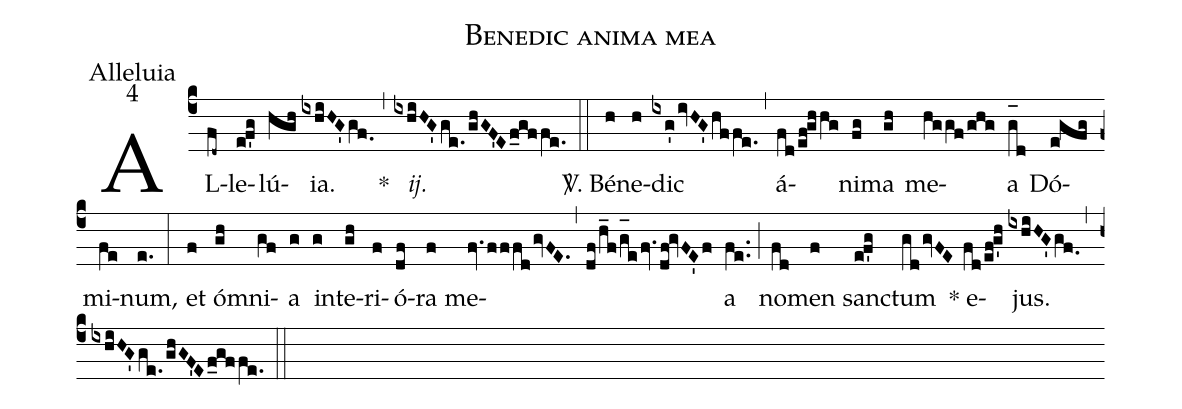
name:Benedic anima mea;
office-part:Alleluia;
mode:4;
%%
(c4) AL(fd~)le(ef'g)lú(hgh){ia}.(ixhiHG'gf.0) <clear>*(,) <i>ij.</i>(ixhiHG'ge./ghGF'Ef_gffe.) (::) <sp>V/</sp>. Bé(h)ne(h)dic(ixg'ivHG'hffe.) (,) á(fd/ef!ghhg)ni(fg)ma(gh) me(hggf/ghg)a(g_[oh:h]d) Dó(e!gfg)mi(fe)num,(e.) (:) et(f) ó(gh)mni(gf)a(g) in(g)te(gh)ri(f)ó(df)ra(f) me(fv.fffdgvFE.)(,)(df/h_f/g_[oh:h]efv.df!gvFE'f)a(fe..) (;) no(fd)men(f) san(ef'g)ctum(gdgvFE) ()* e(fd/ef!g'h)jus.(ixhiHG'gf.0) (,) (ixhiHG'ge./ghGF'Ef_gffe.) (::)
